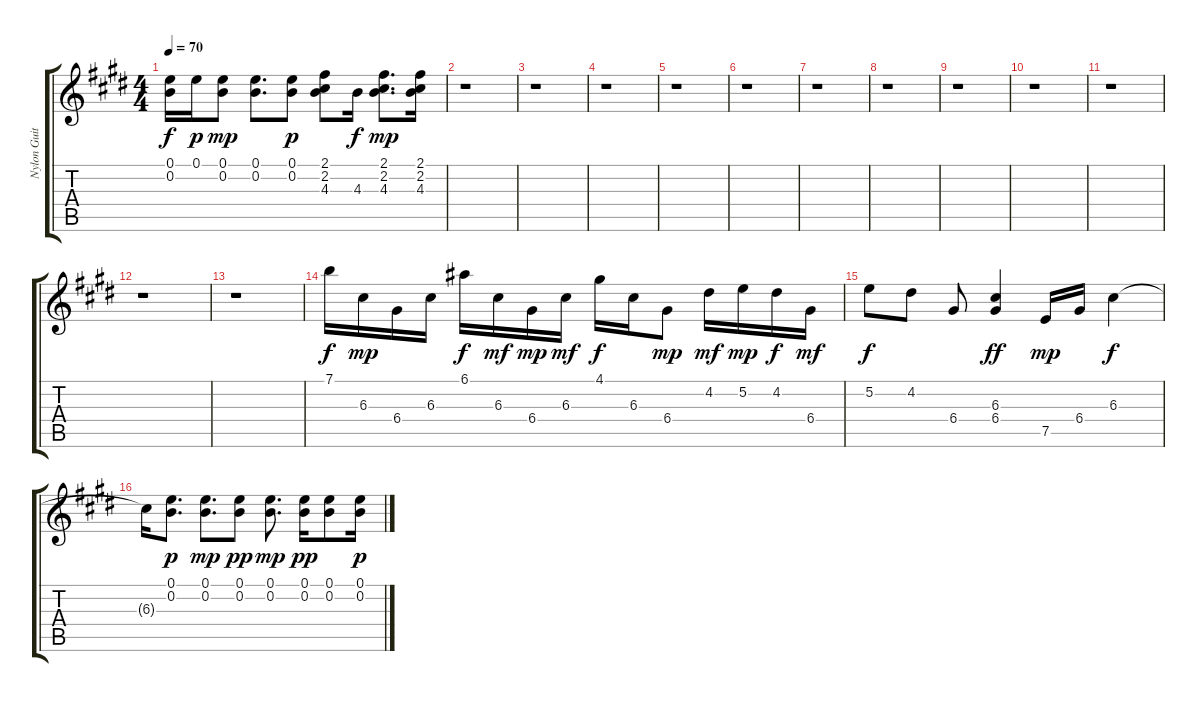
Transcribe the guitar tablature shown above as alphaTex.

\track ("Nylon Guitar" "Nylon Guit") {instrument acousticguitarnylon}
\staff {score tabs}
\tuning (E4 B3 G3 D3 A2 E2) {hide}
\ts (4 4)
\tempo 70
\clef g2
\ks e
(0.1{t} 0.2{t}).16{dy f} 0.1.16{dy p} (0.1 0.2).8{dy mp} (0.1 0.2).8{d} (0.1 0.2).8{dy p} (2.1 2.2 4.3).8 4.3.16{dy f} (2.1 2.2 4.3).8{d dy mp} (2.1 2.2 4.3).16 |
r.1 |
r.1 |
r.1 |
r.1 |
r.1 |
r.1 |
r.1 |
r.1 |
r.1 |
r.1 |
r.1 |
r.1 |
7.1.16{dy f} 6.3.16{dy mp} 6.4.16 6.3.16 6.1.16{dy f} 6.3.16{dy mf} 6.4.16{dy mp} 6.3.16{dy mf} 4.1.16{dy f} 6.3.16 6.4.8{dy mp} 4.2.16{dy mf} 5.2.16{dy mp} 4.2.16{dy f} 6.4.16{dy mf} |
5.2.8{dy f} 4.2.8 6.4.8 (6.3 6.4).4{dy ff} 7.5.16{dy mp} 6.4.16 6.3.4{dy f} |
6.3{t}.16 (0.1 0.2).8{d dy p} (0.1 0.2).8{d dy mp} (0.1 0.2).8{dy pp} (0.1 0.2).8{d dy mp} (0.1 0.2).16{dy pp} (0.1 0.2).8 (0.1 0.2).16{dy p}
